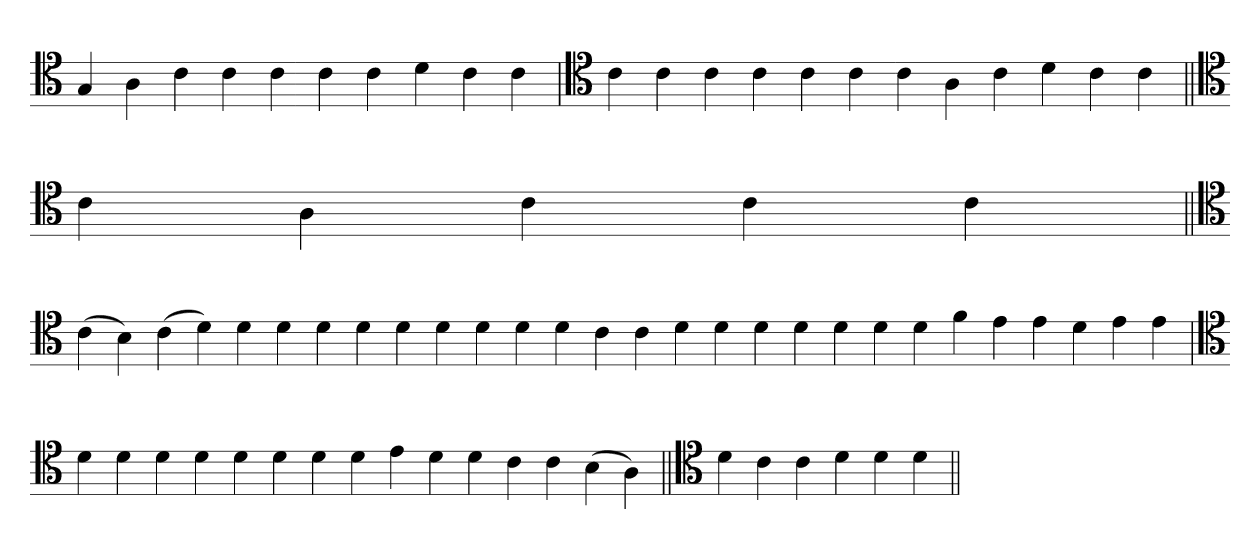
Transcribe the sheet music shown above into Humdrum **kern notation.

**kern
*part1
*staff1
*clefC4
=
4G
4A
4c
4c
4c
4c
4c
4d
4c
4c
=
*clefC4
4c
4c
4c
4c
4c
4c
4c
4A
4c
4d
4c
4c
=||
*clefC4
4c
4A
4c
4c
4c
=||
*clefC4
(4c
4B)
(4c
4d)
4d
4d
4d
4d
4d
4d
4d
4d
4d
4c
4c
4d
4d
4d
4d
4d
4d
4d
4f
4e
4e
4d
4e
4e
=
*clefC4
4d
4d
4d
4d
4d
4d
4d
4d
4e
4d
4d
4c
4c
(4B
4A)
=||
*clefC4
4d
4c
4c
4d
4d
4d
=||
*-
